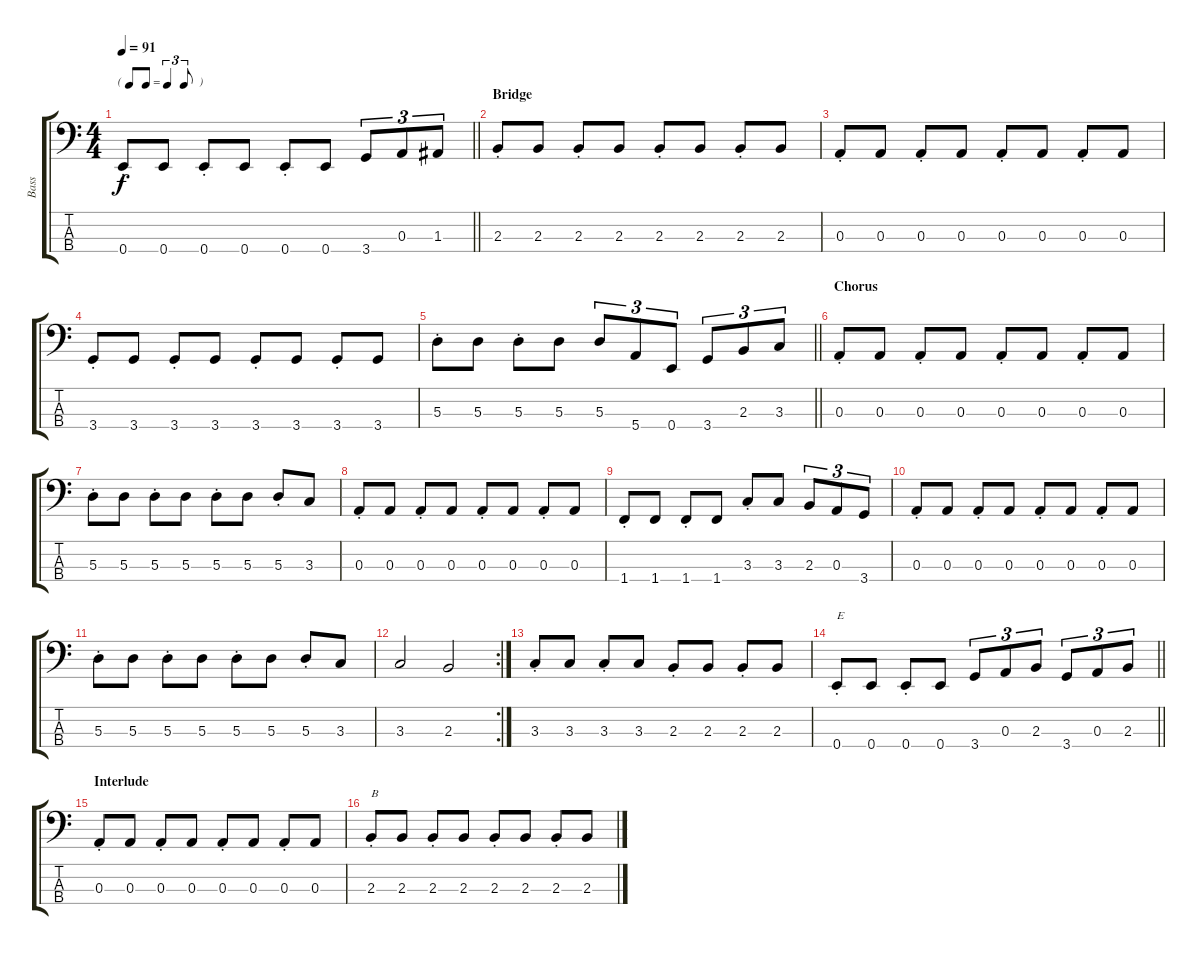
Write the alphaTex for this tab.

\track ("Bass" "Bass") {instrument electricbassfinger}
\staff {score tabs}
\tuning (G2 D2 A1 E1) {hide}
\ts (4 4)
\tf triplet8th
\tempo 91
\clef f4
\barLineRight lightlight
\ks c
0.4{st}.8{dy f} 0.4.8 0.4{st}.8 0.4.8 0.4{st}.8 0.4.8 3.4.8{tu (3 2)} 0.3.8{tu (3 2)} 1.3.8{tu (3 2)} |
\section ("" "Bridge")
2.3{st}.8 2.3.8 2.3{st}.8 2.3.8 2.3{st}.8 2.3.8 2.3{st}.8 2.3.8 |
0.3{st}.8 0.3.8 0.3{st}.8 0.3.8 0.3{st}.8 0.3.8 0.3{st}.8 0.3.8 |
3.4{st}.8 3.4.8 3.4{st}.8 3.4.8 3.4{st}.8 3.4.8 3.4{st}.8 3.4.8 |
\barLineRight lightlight
5.3{st}.8 5.3.8 5.3{st}.8 5.3.8 5.3.8{tu (3 2)} 5.4.8{tu (3 2)} 0.4.8{tu (3 2)} 3.4.8{tu (3 2)} 2.3.8{tu (3 2)} 3.3.8{tu (3 2)} |
\section ("" "Chorus")
0.3{st}.8 0.3.8 0.3{st}.8 0.3.8 0.3{st}.8 0.3.8 0.3{st}.8 0.3.8 |
5.3{st}.8 5.3.8 5.3{st}.8 5.3.8 5.3{st}.8 5.3.8 5.3{st}.8 3.3.8 |
0.3{st}.8 0.3.8 0.3{st}.8 0.3.8 0.3{st}.8 0.3.8 0.3{st}.8 0.3.8 |
1.4{st}.8 1.4.8 1.4{st}.8 1.4.8 3.3{st}.8 3.3.8 2.3.8{tu (3 2)} 0.3.8{tu (3 2)} 3.4.8{tu (3 2)} |
0.3{st}.8 0.3.8 0.3{st}.8 0.3.8 0.3{st}.8 0.3.8 0.3{st}.8 0.3.8 |
5.3{st}.8 5.3.8 5.3{st}.8 5.3.8 5.3{st}.8 5.3.8 5.3{st}.8 3.3.8 |
\rc 2
3.3.2 2.3.2 |
3.3{st}.8 3.3.8 3.3{st}.8 3.3.8 2.3{st}.8 2.3.8 2.3{st}.8 2.3.8 |
\barLineRight lightlight
0.4{st}.8{txt "E"} 0.4.8 0.4{st}.8 0.4.8 3.4.8{tu (3 2)} 0.3.8{tu (3 2)} 2.3.8{tu (3 2)} 3.4.8{tu (3 2)} 0.3.8{tu (3 2)} 2.3.8{tu (3 2)} |
\section ("" "Interlude")
0.3{st}.8 0.3.8 0.3{st}.8 0.3.8 0.3{st}.8 0.3.8 0.3{st}.8 0.3.8 |
2.3{st}.8{txt "B"} 2.3.8 2.3{st}.8 2.3.8 2.3{st}.8 2.3.8 2.3{st}.8 2.3.8
